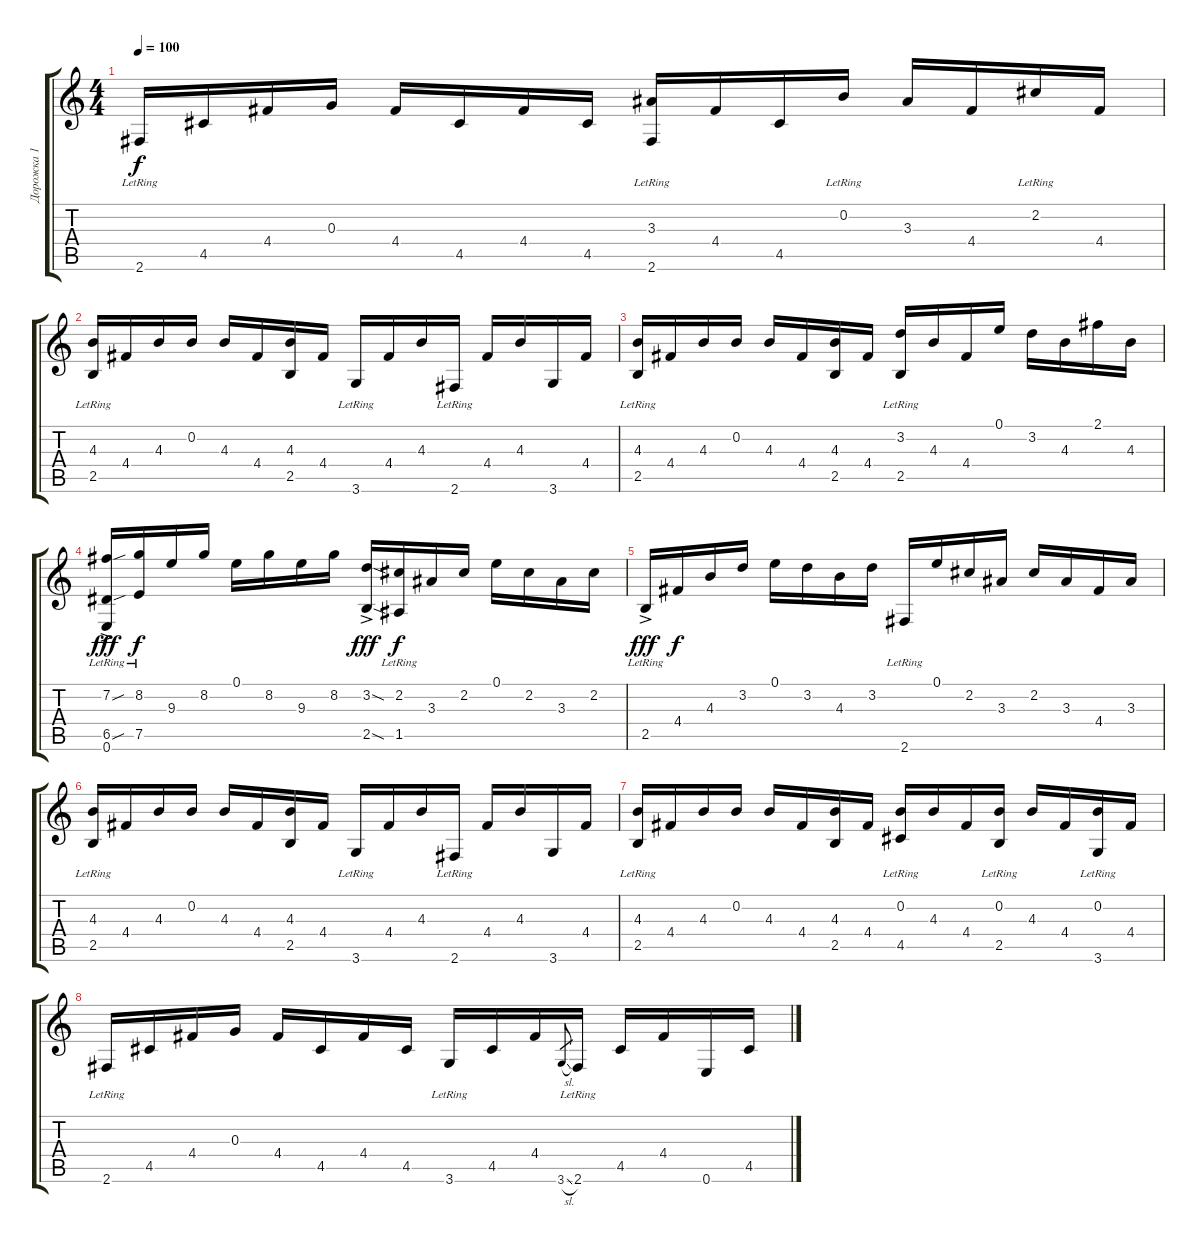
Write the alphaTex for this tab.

\track ("Дорожка 1" "Дорожка 1") {instrument acousticguitarnylon}
\staff {score tabs}
\tuning (E4 B3 G3 D3 A2 E2) {hide}
\ts (4 4)
\tempo 100
\clef g2
\ks c
2.6{lr}.16{dy f} 4.5.16 4.4.16 0.3.16 4.4.16 4.5.16 4.4.16 4.5.16 (3.3{lr} 2.6{lr}).16 4.4.16 4.5.16 0.2{lr}.16 3.3.16 4.4.16 2.2{lr}.16 4.4.16 |
(4.3 2.5{lr}).16 4.4.16 4.3.16 0.2.16 4.3.16 4.4.16 (4.3 2.5).16 4.4.16 3.6{lr}.16 4.4.16 4.3.16 2.6{lr}.16 4.4.16 4.3.16 3.6.16 4.4.16 |
(4.3 2.5{lr}).16 4.4.16 4.3.16 0.2.16 4.3.16 4.4.16 (4.3 2.5).16 4.4.16 (3.2 2.5{lr}).16 4.3.16 4.4.16 0.1.16 3.2.16 4.3.16 2.1.16 4.3.16 |
(7.2{sou ac} 6.5{sou ac} 0.6{lr}).16{dy fff} (8.2{lr} 7.5{lr}).16{dy f} 9.3.16 8.2.16 0.1.16 8.2.16 9.3.16 8.2.16 (3.2{sod ac} 2.5{sod ac}).16{dy fff} (2.2{lr} 1.5{lr}).16{dy f} 3.3.16 2.2.16 0.1.16 2.2.16 3.3.16 2.2.16 |
2.5{ac lr}.16{dy fff} 4.4.16{dy f} 4.3.16 3.2.16 0.1.16 3.2.16 4.3.16 3.2.16 2.6{lr}.16 0.1.16 2.2.16 3.3.16 2.2.16 3.3.16 4.4.16 3.3.16 |
(4.3 2.5{lr}).16 4.4.16 4.3.16 0.2.16 4.3.16 4.4.16 (4.3 2.5).16 4.4.16 3.6{lr}.16 4.4.16 4.3.16 2.6{lr}.16 4.4.16 4.3.16 3.6.16 4.4.16 |
(4.3 2.5{lr}).16 4.4.16 4.3.16 0.2.16 4.3.16 4.4.16 (4.3 2.5).16 4.4.16 (0.2 4.5{lr}).16 4.3.16 4.4.16 (0.2 2.5{lr}).16 4.3.16 4.4.16 (0.2 3.6{lr}).16 4.4.16 |
2.6{lr}.16 4.5.16 4.4.16 0.3.16 4.4.16 4.5.16 4.4.16 4.5.16 3.6{lr}.16 4.5.16 4.4.16 3.6{sl}.8{gr} 2.6{lr}.16 4.5.16 4.4.16 0.6{sl}.16 4.5.16
